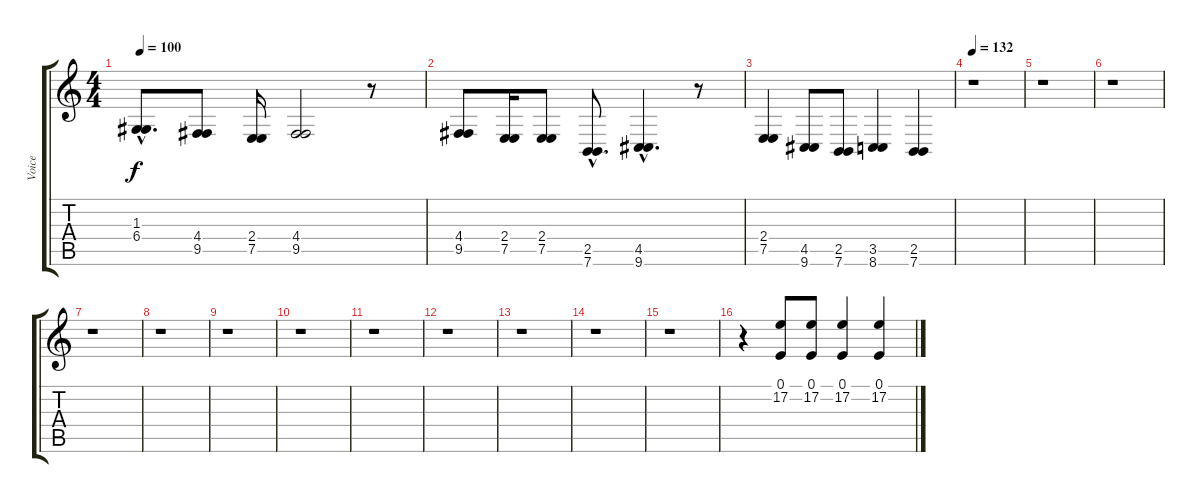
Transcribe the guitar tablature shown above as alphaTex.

\track ("Voice" "Voice") {instrument churchorgan}
\staff {score tabs}
\tuning (E4 B3 G3 D3 A2 E2) {hide}
\ts (4 4)
\tempo 100
\clef g2
\ks c
(1.3{hac} 6.4{hac}).8{d dy f volume 11} (4.4 9.5).8 (2.4 7.5).16 (4.4 9.5).2 r.8 |
(4.4 9.5).8 (2.4 7.5).16 (2.4 7.5).8 (2.5{hac} 7.6{hac}).8{d} (4.5{hac} 9.6{hac}).4{d} r.8 |
(2.4 7.5).4 (4.5 9.6).8 (2.5 7.6).8 (3.5 8.6).4 (2.5 7.6).4 |
\tempo 132
r.1 |
r.1 |
r.1 |
r.1 |
r.1 |
r.1 |
r.1 |
r.1 |
r.1 |
r.1 |
r.1 |
r.1 |
r.4 (0.1 17.2).8 (0.1 17.2).8 (0.1 17.2).4 (0.1 17.2).4
